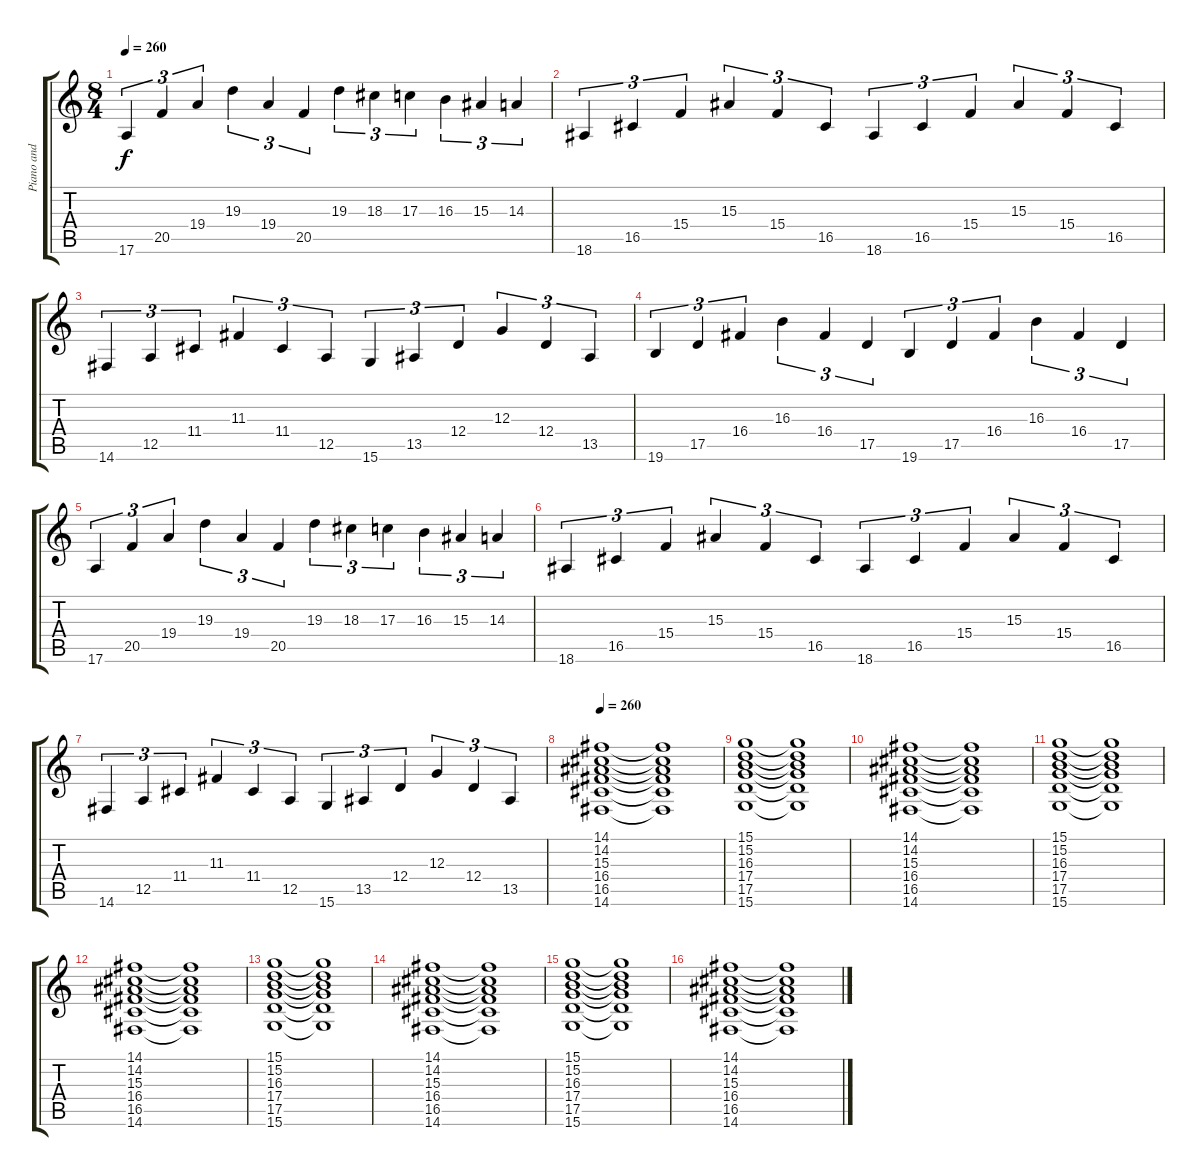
\track ("Piano and Choir - > Mustis" "Piano and ") {instrument electricpiano2}
\staff {score tabs}
\tuning (E4 B3 G3 D3 A2 E2) {hide}
\ts (8 4)
\tempo 260
\clef g2
\ks c
17.6.4{tu (3 2) dy f} 20.5.4{tu (3 2)} 19.4.4{tu (3 2)} 19.3.4{tu (3 2)} 19.4.4{tu (3 2)} 20.5.4{tu (3 2)} 19.3.4{tu (3 2)} 18.3.4{tu (3 2)} 17.3.4{tu (3 2)} 16.3.4{tu (3 2)} 15.3.4{tu (3 2)} 14.3.4{tu (3 2)} |
18.6.4{tu (3 2)} 16.5.4{tu (3 2)} 15.4.4{tu (3 2)} 15.3.4{tu (3 2)} 15.4.4{tu (3 2)} 16.5.4{tu (3 2)} 18.6.4{tu (3 2)} 16.5.4{tu (3 2)} 15.4.4{tu (3 2)} 15.3.4{tu (3 2)} 15.4.4{tu (3 2)} 16.5.4{tu (3 2)} |
14.6.4{tu (3 2)} 12.5.4{tu (3 2)} 11.4.4{tu (3 2)} 11.3.4{tu (3 2)} 11.4.4{tu (3 2)} 12.5.4{tu (3 2)} 15.6.4{tu (3 2)} 13.5.4{tu (3 2)} 12.4.4{tu (3 2)} 12.3.4{tu (3 2)} 12.4.4{tu (3 2)} 13.5.4{tu (3 2)} |
19.6.4{tu (3 2)} 17.5.4{tu (3 2)} 16.4.4{tu (3 2)} 16.3.4{tu (3 2)} 16.4.4{tu (3 2)} 17.5.4{tu (3 2)} 19.6.4{tu (3 2)} 17.5.4{tu (3 2)} 16.4.4{tu (3 2)} 16.3.4{tu (3 2)} 16.4.4{tu (3 2)} 17.5.4{tu (3 2)} |
17.6.4{tu (3 2)} 20.5.4{tu (3 2)} 19.4.4{tu (3 2)} 19.3.4{tu (3 2)} 19.4.4{tu (3 2)} 20.5.4{tu (3 2)} 19.3.4{tu (3 2)} 18.3.4{tu (3 2)} 17.3.4{tu (3 2)} 16.3.4{tu (3 2)} 15.3.4{tu (3 2)} 14.3.4{tu (3 2)} |
18.6.4{tu (3 2)} 16.5.4{tu (3 2)} 15.4.4{tu (3 2)} 15.3.4{tu (3 2)} 15.4.4{tu (3 2)} 16.5.4{tu (3 2)} 18.6.4{tu (3 2)} 16.5.4{tu (3 2)} 15.4.4{tu (3 2)} 15.3.4{tu (3 2)} 15.4.4{tu (3 2)} 16.5.4{tu (3 2)} |
14.6.4{tu (3 2)} 12.5.4{tu (3 2)} 11.4.4{tu (3 2)} 11.3.4{tu (3 2)} 11.4.4{tu (3 2)} 12.5.4{tu (3 2)} 15.6.4{tu (3 2)} 13.5.4{tu (3 2)} 12.4.4{tu (3 2)} 12.3.4{tu (3 2)} 12.4.4{tu (3 2)} 13.5.4{tu (3 2)} |
\tempo 260
(14.1 14.2 15.3 16.4 16.5 14.6).1{volume 5 instrument choiraahs} (14.1{t} 14.2{t} 15.3{t} 16.4{t} 16.5{t} 14.6{t}).1 |
(15.1 15.2 16.3 17.4 17.5 15.6).1 (15.1{t} 15.2{t} 16.3{t} 17.4{t} 17.5{t} 15.6{t}).1 |
(14.1 14.2 15.3 16.4 16.5 14.6).1 (14.1{t} 14.2{t} 15.3{t} 16.4{t} 16.5{t} 14.6{t}).1 |
(15.1 15.2 16.3 17.4 17.5 15.6).1 (15.1{t} 15.2{t} 16.3{t} 17.4{t} 17.5{t} 15.6{t}).1 |
(14.1 14.2 15.3 16.4 16.5 14.6).1 (14.1{t} 14.2{t} 15.3{t} 16.4{t} 16.5{t} 14.6{t}).1 |
(15.1 15.2 16.3 17.4 17.5 15.6).1 (15.1{t} 15.2{t} 16.3{t} 17.4{t} 17.5{t} 15.6{t}).1 |
(14.1 14.2 15.3 16.4 16.5 14.6).1 (14.1{t} 14.2{t} 15.3{t} 16.4{t} 16.5{t} 14.6{t}).1 |
(15.1 15.2 16.3 17.4 17.5 15.6).1 (15.1{t} 15.2{t} 16.3{t} 17.4{t} 17.5{t} 15.6{t}).1 |
(14.1 14.2 15.3 16.4 16.5 14.6).1 (14.1{t} 14.2{t} 15.3{t} 16.4{t} 16.5{t} 14.6{t}).1
